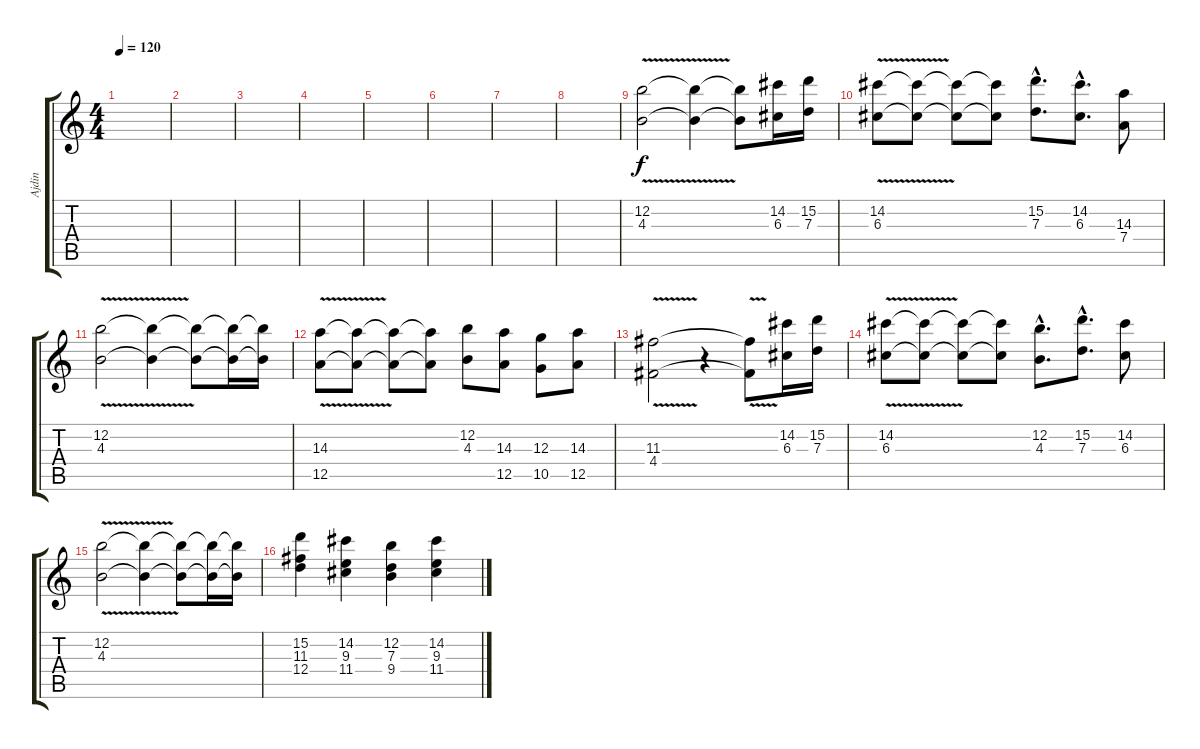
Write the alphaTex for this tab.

\track ("Ajdin" "Ajdin") {instrument distortionguitar}
\staff {score tabs}
\tuning (E4 B3 G3 D3 A2 E2) {hide}
\ts (4 4)
\tempo 120
\clef g2
\ks c
|
|
|
|
|
|
|
|
(12.2{v} 4.3{v}).2 (12.2{t} 4.3{t}).4 (12.2{t} 4.3{t}).8 (14.2 6.3).16 (15.2 7.3).16 |
(14.2{v} 6.3{v}).8 (14.2{t} 6.3{t}).8 (14.2{t} 6.3{t}).8 (14.2{t} 6.3{t}).8 (15.2{hac} 7.3{hac}).8{d} (14.2{hac} 6.3{hac}).8{d} (14.3 7.4).8 |
(12.2 4.3{v}).2 (12.2{t} 4.3{t}).4 (12.2{t} 4.3{t}).8 (12.2{t} 4.3{t}).16 (12.2{t} 4.3{t}).16 |
(14.3{v} 12.5{v}).8 (14.3{t} 12.5{t}).8 (14.3{t} 12.5{t}).8 (14.3{t} 12.5{t}).8 (12.2 4.3).8 (14.3 12.5).8 (12.3 10.5).8 (14.3 12.5).8 |
(11.3{v} 4.4{v}).2 r.4 (11.3{t} 4.4{t}).8 (14.2 6.3).16 (15.2 7.3).16 |
(14.2{v} 6.3{v}).8 (14.2{t} 6.3{t}).8 (14.2{t} 6.3{t}).8 (14.2{t} 6.3{t}).8 (12.2{hac} 4.3{hac}).8{d} (15.2{hac} 7.3{hac}).8{d} (14.2 6.3).8 |
(12.2{v} 4.3{v}).2 (12.2{t} 4.3{t}).4 (12.2{t} 4.3{t}).8 (12.2{t} 4.3{t}).16 (12.2{t} 4.3{t}).16 |
(15.2 11.3 12.4).4 (14.2 9.3 11.4).4 (12.2 7.3 9.4).4 (14.2 9.3 11.4).4
